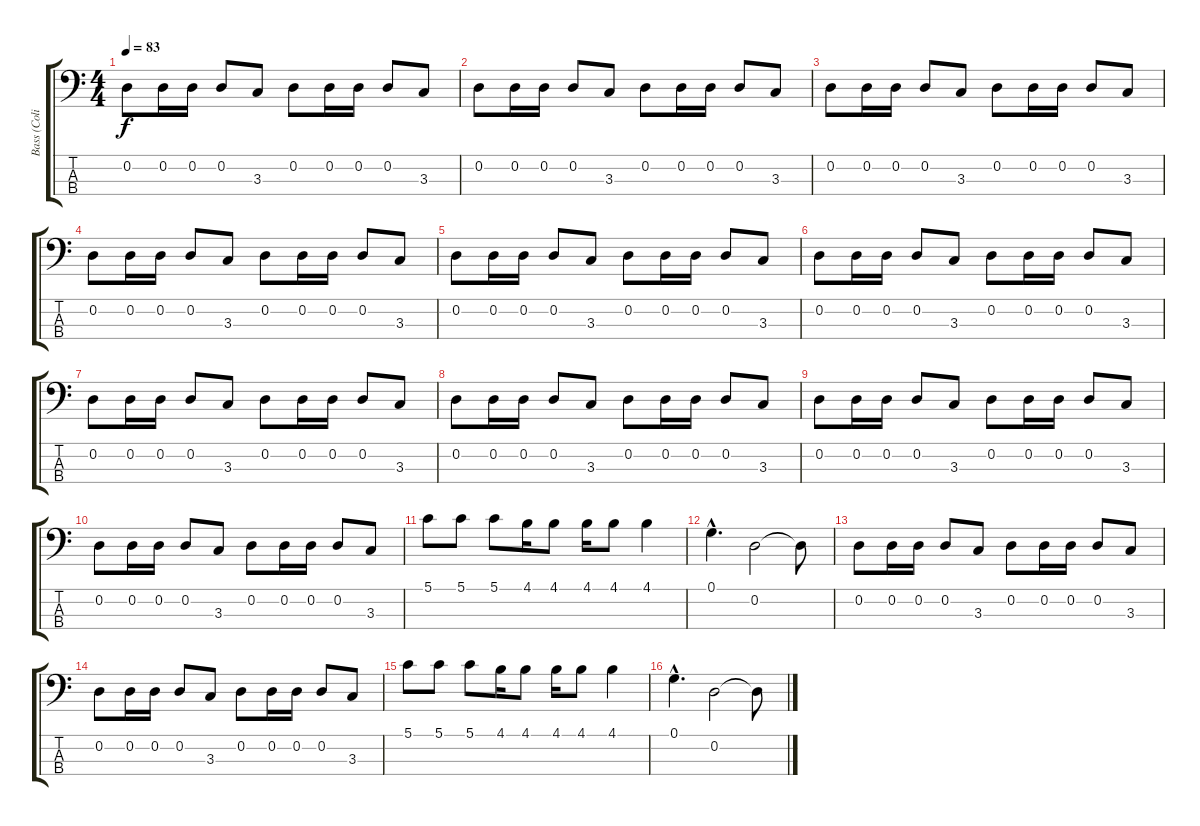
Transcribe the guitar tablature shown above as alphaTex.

\track ("Bass (Colin)" "Bass (Coli") {instrument electricbassfinger}
\staff {score tabs}
\tuning (G2 D2 A1 D1) {hide}
\ts (4 4)
\tempo 83
\clef f4
\ks c
0.2.8{dy f} 0.2.16 0.2.16 0.2.8 3.3.8 0.2.8 0.2.16 0.2.16 0.2.8 3.3.8 |
0.2.8 0.2.16 0.2.16 0.2.8 3.3.8 0.2.8 0.2.16 0.2.16 0.2.8 3.3.8 |
0.2.8 0.2.16 0.2.16 0.2.8 3.3.8 0.2.8 0.2.16 0.2.16 0.2.8 3.3.8 |
0.2.8 0.2.16 0.2.16 0.2.8 3.3.8 0.2.8 0.2.16 0.2.16 0.2.8 3.3.8 |
0.2.8 0.2.16 0.2.16 0.2.8 3.3.8 0.2.8 0.2.16 0.2.16 0.2.8 3.3.8 |
0.2.8 0.2.16 0.2.16 0.2.8 3.3.8 0.2.8 0.2.16 0.2.16 0.2.8 3.3.8 |
0.2.8 0.2.16 0.2.16 0.2.8 3.3.8 0.2.8 0.2.16 0.2.16 0.2.8 3.3.8 |
0.2.8 0.2.16 0.2.16 0.2.8 3.3.8 0.2.8 0.2.16 0.2.16 0.2.8 3.3.8 |
0.2.8 0.2.16 0.2.16 0.2.8 3.3.8 0.2.8 0.2.16 0.2.16 0.2.8 3.3.8 |
0.2.8 0.2.16 0.2.16 0.2.8 3.3.8 0.2.8 0.2.16 0.2.16 0.2.8 3.3.8 |
5.1.8 5.1.8 5.1.8 4.1.16 4.1.8 4.1.16 4.1.8 4.1.4 |
0.1{hac}.4{d} 0.2.2 0.2{t}.8 |
0.2.8 0.2.16 0.2.16 0.2.8 3.3.8 0.2.8 0.2.16 0.2.16 0.2.8 3.3.8 |
0.2.8 0.2.16 0.2.16 0.2.8 3.3.8 0.2.8 0.2.16 0.2.16 0.2.8 3.3.8 |
5.1.8 5.1.8 5.1.8 4.1.16 4.1.8 4.1.16 4.1.8 4.1.4 |
0.1{hac}.4{d} 0.2.2 0.2{t}.8
